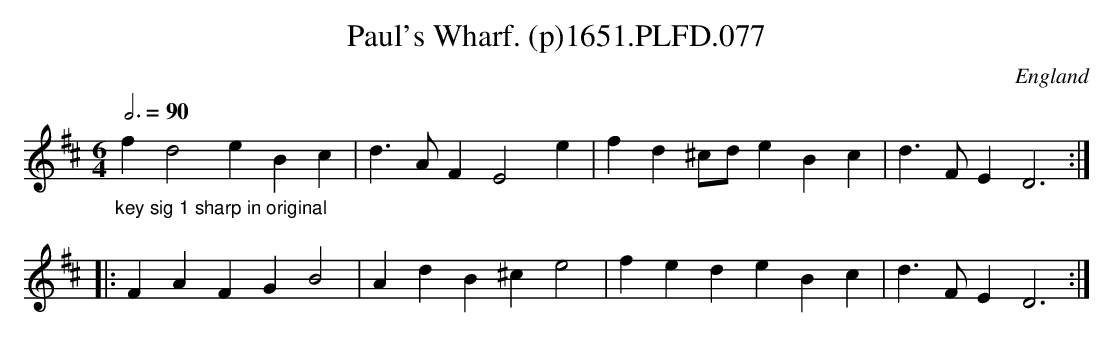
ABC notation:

X:1
T:Paul's Wharf. (p)1651.PLFD.077
M:6/4
L:1/4
Q:3/4=90
O:England
K:D
"_key sig 1 sharp in original"fd2eBc|d>AFE2e|fd^c/d/eBc|d>FED3:|
|:FAFGB2|AdB^ce2|fedeBc|d>FED3:|
